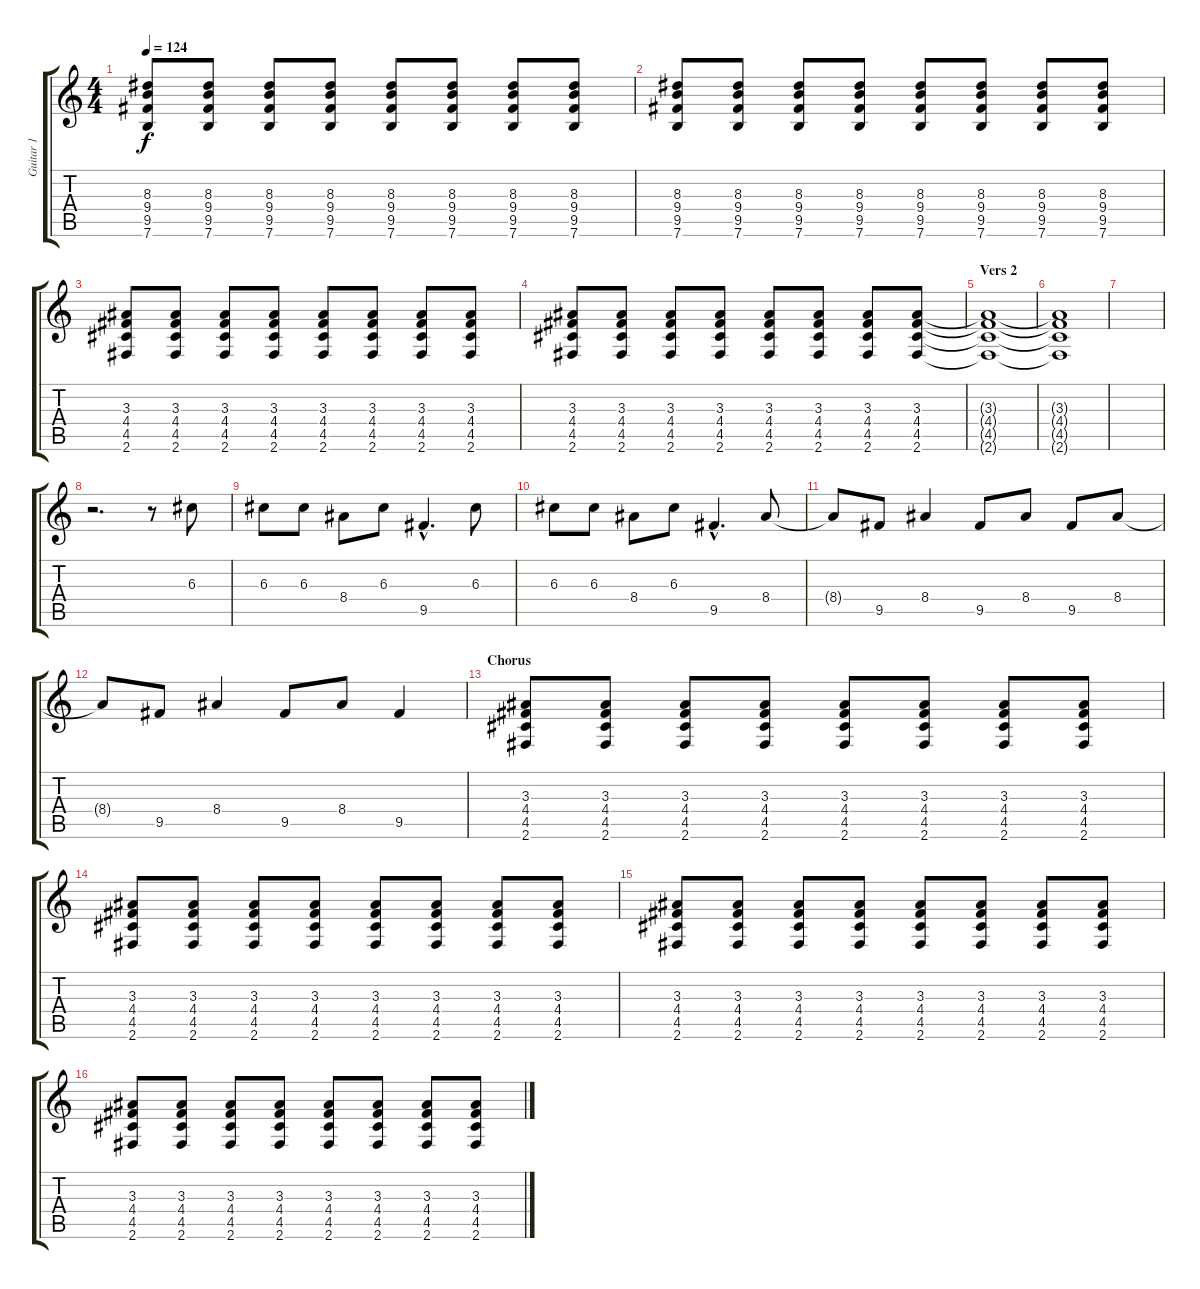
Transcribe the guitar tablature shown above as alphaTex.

\track ("Guitar 1" "Guitar 1") {instrument overdrivenguitar}
\staff {score tabs}
\tuning (E4 B3 G3 D3 A2 E2) {hide}
\ts (4 4)
\tempo 124
\clef g2
\ks c
(8.3 9.4 9.5 7.6).8{dy f} (8.3 9.4 9.5 7.6).8 (8.3 9.4 9.5 7.6).8 (8.3 9.4 9.5 7.6).8 (8.3 9.4 9.5 7.6).8 (8.3 9.4 9.5 7.6).8 (8.3 9.4 9.5 7.6).8 (8.3 9.4 9.5 7.6).8 |
(8.3 9.4 9.5 7.6).8 (8.3 9.4 9.5 7.6).8 (8.3 9.4 9.5 7.6).8 (8.3 9.4 9.5 7.6).8 (8.3 9.4 9.5 7.6).8 (8.3 9.4 9.5 7.6).8 (8.3 9.4 9.5 7.6).8 (8.3 9.4 9.5 7.6).8 |
(3.3 4.4 4.5 2.6).8 (3.3 4.4 4.5 2.6).8 (3.3 4.4 4.5 2.6).8 (3.3 4.4 4.5 2.6).8 (3.3 4.4 4.5 2.6).8 (3.3 4.4 4.5 2.6).8 (3.3 4.4 4.5 2.6).8 (3.3 4.4 4.5 2.6).8 |
(3.3 4.4 4.5 2.6).8 (3.3 4.4 4.5 2.6).8 (3.3 4.4 4.5 2.6).8 (3.3 4.4 4.5 2.6).8 (3.3 4.4 4.5 2.6).8 (3.3 4.4 4.5 2.6).8 (3.3 4.4 4.5 2.6).8 (3.3 4.4 4.5 2.6).8 |
\section ("" "Vers 2")
(3.3{t} 4.4{t} 4.5{t} 2.6{t}).1{volume 0} |
(3.3{t} 4.4{t} 4.5{t} 2.6{t}).1 |
|
r.2{d} r.8 6.3.8{volume 11} |
6.3.8 6.3.8 8.4.8 6.3.8 9.5{hac}.4{d} 6.3.8 |
6.3.8 6.3.8 8.4.8 6.3.8 9.5{hac}.4{d} 8.4.8 |
8.4{t}.8 9.5.8 8.4.4 9.5.8 8.4.8 9.5.8 8.4.8 |
8.4{t}.8 9.5.8 8.4.4 9.5.8 8.4.8 9.5.4 |
\section ("" "Chorus")
(3.3 4.4 4.5 2.6).8{volume 13} (3.3 4.4 4.5 2.6).8 (3.3 4.4 4.5 2.6).8 (3.3 4.4 4.5 2.6).8 (3.3 4.4 4.5 2.6).8 (3.3 4.4 4.5 2.6).8 (3.3 4.4 4.5 2.6).8 (3.3 4.4 4.5 2.6).8 |
(3.3 4.4 4.5 2.6).8 (3.3 4.4 4.5 2.6).8 (3.3 4.4 4.5 2.6).8 (3.3 4.4 4.5 2.6).8 (3.3 4.4 4.5 2.6).8 (3.3 4.4 4.5 2.6).8 (3.3 4.4 4.5 2.6).8 (3.3 4.4 4.5 2.6).8 |
(3.3 4.4 4.5 2.6).8 (3.3 4.4 4.5 2.6).8 (3.3 4.4 4.5 2.6).8 (3.3 4.4 4.5 2.6).8 (3.3 4.4 4.5 2.6).8 (3.3 4.4 4.5 2.6).8 (3.3 4.4 4.5 2.6).8 (3.3 4.4 4.5 2.6).8 |
(3.3 4.4 4.5 2.6).8 (3.3 4.4 4.5 2.6).8 (3.3 4.4 4.5 2.6).8 (3.3 4.4 4.5 2.6).8 (3.3 4.4 4.5 2.6).8 (3.3 4.4 4.5 2.6).8 (3.3 4.4 4.5 2.6).8 (3.3 4.4 4.5 2.6).8
